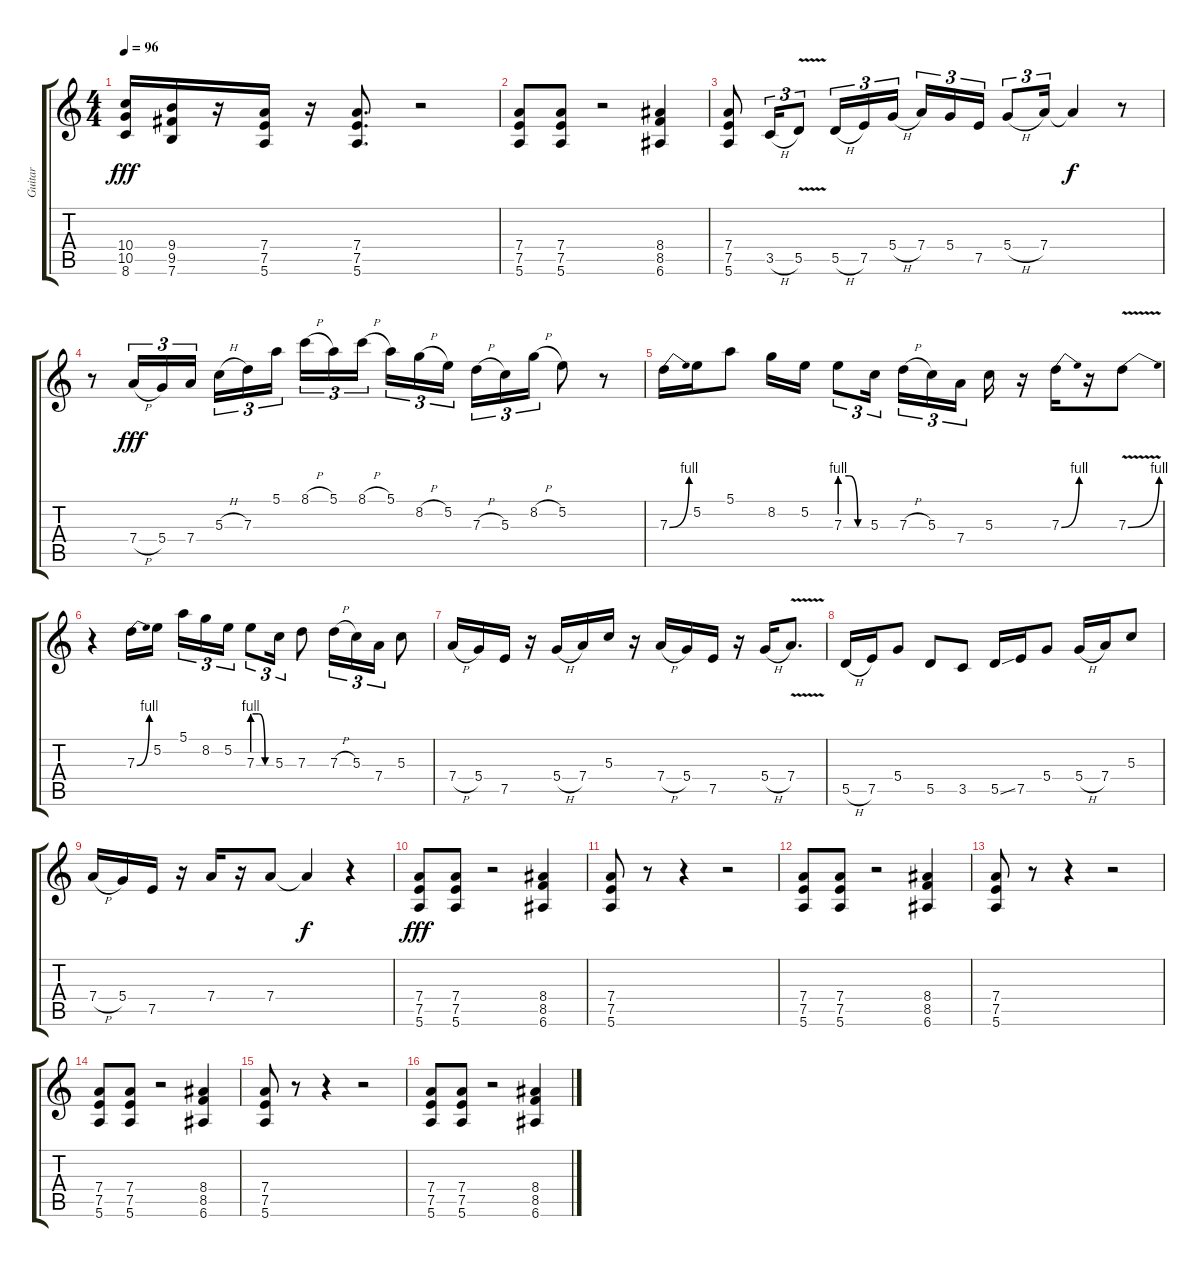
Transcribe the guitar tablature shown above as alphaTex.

\track ("Guitar" "Guitar") {instrument distortionguitar}
\staff {score tabs}
\tuning (E4 B3 G3 D3 A2 E2) {hide}
\ts (4 4)
\tempo 96
\clef g2
\ks c
(10.4 10.5 8.6).16{dy fff} (9.4 9.5 7.6).16 r.16 (7.4 7.5 5.6).16 r.16 (7.4 7.5 5.6).8{d} r.2 |
(7.4 7.5 5.6).8 (7.4 7.5 5.6).8 r.2 (8.4 8.5 6.6).4 |
(7.4 7.5 5.6).8 3.5{h}.16{tu (3 2)} 5.5{v}.8{tu (3 2)} 5.5{h}.16{tu (3 2)} 7.5.16{tu (3 2)} 5.4{h}.16{tu (3 2) beam splitsecondary} 7.4.16{tu (3 2)} 5.4.16{tu (3 2)} 7.5.16{tu (3 2)} 5.4{h}.8{tu (3 2)} 7.4.16{tu (3 2)} 7.4{t}.4{dy f} r.8 |
r.8 7.4{h}.16{tu (3 2) dy fff} 5.4.16{tu (3 2)} 7.4.16{tu (3 2)} 5.3{h}.16{tu (3 2)} 7.3.16{tu (3 2)} 5.1.16{tu (3 2) beam splitsecondary} 8.1{h}.16{tu (3 2)} 5.1.16{tu (3 2)} 8.1{h}.16{tu (3 2)} 5.1.16{tu (3 2)} 8.2{h}.16{tu (3 2)} 5.2.16{tu (3 2) beam splitsecondary} 7.3{h}.16{tu (3 2)} 5.3.16{tu (3 2)} 8.2{h}.16{tu (3 2)} 5.2.8 r.8 |
7.3{be (bend 0 0 60 4)}.16 5.2.16 5.1.8 8.2.16 5.2.16 7.3{be (custom 0 4 20 4 40 0 60 0)}.8{tu (3 2)} 5.3.16{tu (3 2)} 7.3{h}.16{tu (3 2)} 5.3.16{tu (3 2)} 7.4.16{tu (3 2) beam splitsecondary} 5.3.16 r.16 7.3{be (bend 0 0 60 4)}.16 r.16 7.3{be (bend 0 0 60 4) v}.8 |
r.4 7.3{be (bend 0 0 60 4)}.16 5.2.16{beam splitsecondary} 5.1.16{tu (3 2)} 8.2.16{tu (3 2)} 5.2.16{tu (3 2)} 7.3{be (custom 0 4 20 4 40 0 60 0)}.8{tu (3 2)} 5.3.16{tu (3 2)} 7.3.8 7.3{h}.16{tu (3 2)} 5.3.16{tu (3 2)} 7.4.16{tu (3 2)} 5.3.8 |
7.4{h}.16 5.4.16 7.5.16 r.16 5.4{h}.16 7.4.16 5.3.16 r.16 7.4{h}.16 5.4.16 7.5.16 r.16 5.4{h}.16 7.4{v}.8{d} |
5.5{h}.16 7.5.16 5.4.8 5.5.8 3.5.8 5.5{ss}.16 7.5.16 5.4.8 5.4{h}.16 7.4.16 5.3.8 |
7.4{h}.16 5.4.16 7.5.16 r.16 7.4.16 r.16 7.4.8 7.4{t}.4{dy f} r.4 |
(7.4 7.5 5.6).8{dy fff} (7.4 7.5 5.6).8 r.2 (8.4 8.5 6.6).4 |
(7.4 7.5 5.6).8 r.8 r.4 r.2 |
(7.4 7.5 5.6).8 (7.4 7.5 5.6).8 r.2 (8.4 8.5 6.6).4 |
(7.4 7.5 5.6).8 r.8 r.4 r.2 |
(7.4 7.5 5.6).8 (7.4 7.5 5.6).8 r.2 (8.4 8.5 6.6).4 |
(7.4 7.5 5.6).8 r.8 r.4 r.2 |
(7.4 7.5 5.6).8 (7.4 7.5 5.6).8 r.2 (8.4 8.5 6.6).4
